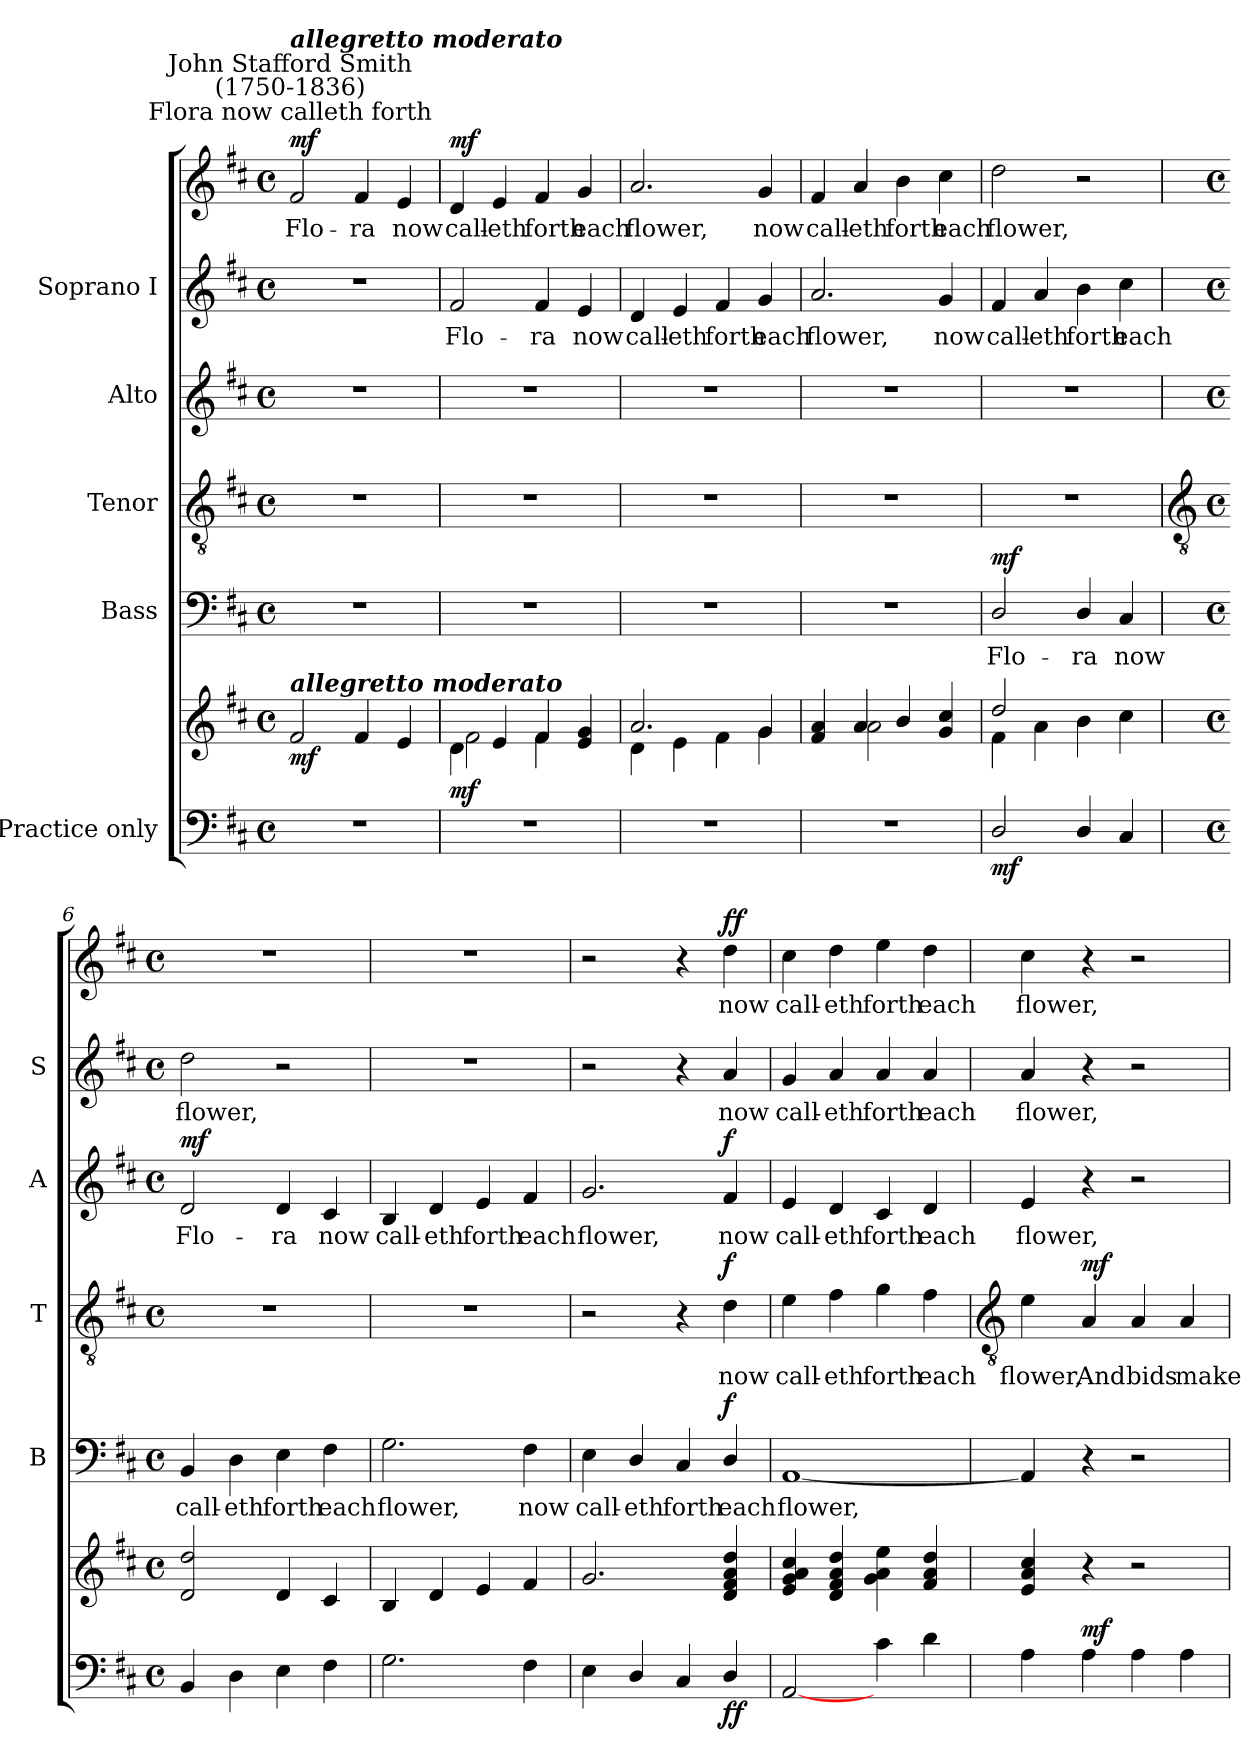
**kern	**kern	**dynam	**kern	**text	**dynam	**kern	**text	**dynam	**kern	**text	**dynam	**kern	**text	**kern	**text	**dynam
*part5	*part5	*part5	*part4	*part4	*part4	*part3	*part3	*part3	*part2	*part2	*part2	*part1	*part1	*part1	*part1	*part1
*staff7	*staff6	*staff6/7	*staff5	*staff5	*staff5	*staff4	*staff4	*staff4	*staff3	*staff3	*staff3	*staff2	*staff2	*staff1	*staff1	*staff1/2
*I"Practice only	*	*	*I"Bass	*	*	*I"Tenor	*	*	*I"Alto	*	*	*I"Soprano I	*	*	*	*
*	*	*	*I'B	*	*	*I'T	*	*	*I'A	*	*	*I'S	*	*	*	*
*clefF4	*clefG2	*	*clefF4	*	*	*clefGv2	*	*	*clefG2	*	*	*clefG2	*	*clefG2	*	*
*k[f#c#]	*k[f#c#]	*	*k[f#c#]	*	*	*k[f#c#]	*	*	*k[f#c#]	*	*	*k[f#c#]	*	*k[f#c#]	*	*
*D:	*D:	*	*D:	*	*	*D:	*	*	*D:	*	*	*D:	*	*D:	*	*
*M4/4	*M4/4	*	*M4/4	*	*	*M4/4	*	*	*M4/4	*	*	*M4/4	*	*M4/4	*	*
*met(c)	*met(c)	*	*met(c)	*	*	*met(c)	*	*	*met(c)	*	*	*met(c)	*	*met(c)	*	*
=1	=1	=1	=1	=1	=1	=1	=1	=1	=1	=1	=1	=1	=1	=1	=1	=1
*	*^	*	*	*	*	*	*	*	*	*	*	*	*	*	*	*
!	!	!	!	!	!	!	!	!	!	!	!	!	!	!	!LO:TX:a:cj:t=Flora now calleth forth	!	!
!	!	!	!	!	!	!	!	!	!	!	!	!	!	!	!LO:TX:a:cj:t=John Stafford Smith\n(1750-1836)	!	!
!	!	!	!	!	!	!	!	!	!	!	!	!	!	!	!LO:TX:a:Bi:t=allegretto moderato	!	!
!	!LO:TX:a:Bi:t=allegretto moderato	!	!	!	!	!	!	!	!	!	!	!	!	!	!	!	!
!	!	!	!LO:DY:b	!	!	!	!	!	!	!	!	!	!	!	!	!LO:LY:b	!LO:DY:b
1r	2f#	1ryy	mf	1r	.	.	1r	.	.	1r	.	.	1r	.	2f#	Flo-	mf
!	!	!	!	!	!	!	!	!	!	!	!	!	!	!	!	!LO:LY:b	!
.	4f#	.	.	.	.	.	.	.	.	.	.	.	.	.	4f#	-ra	.
!	!	!	!	!	!	!	!	!	!	!	!	!	!	!	!	!LO:LY:b	!
.	4e	.	.	.	.	.	.	.	.	.	.	.	.	.	4e	now	.
=2	=2	=2	=2	=2	=2	=2	=2	=2	=2	=2	=2	=2	=2	=2	=2	=2	=2
!	!	!	!LO:DY:b	!	!	!	!	!	!	!	!	!	!	!LO:LY:b	!	!LO:LY:b	!LO:DY:b=2
1r	4d\	2f#	mf	1r	.	.	1r	.	.	1r	.	.	2f#	Flo-	4d	call-	mf
!	!	!	!	!	!	!	!	!	!	!	!	!	!	!	!	!LO:LY:b	!
.	4e	.	.	.	.	.	.	.	.	.	.	.	.	.	4e	-eth	.
!	!	!	!	!	!	!	!	!	!	!	!	!	!	!LO:LY:b	!	!LO:LY:b	!
.	4f#	4f#	.	.	.	.	.	.	.	.	.	.	4f#	-ra	4f#	forth	.
!	!	!	!	!	!	!	!	!	!	!	!	!	!	!LO:LY:b	!	!LO:LY:b	!
.	4e 4g	4ryy	.	.	.	.	.	.	.	.	.	.	4e	now	4g	each	.
=3	=3	=3	=3	=3	=3	=3	=3	=3	=3	=3	=3	=3	=3	=3	=3	=3	=3
!	!	!	!	!	!	!	!	!	!	!	!	!	!	!LO:LY:b	!	!LO:LY:b	!
1r	2.a	4d\	.	1r	.	.	1r	.	.	1r	.	.	4d	call-	2.a	flower,	.
!	!	!	!	!	!	!	!	!	!	!	!	!	!	!LO:LY:b	!	!	!
.	.	4e\	.	.	.	.	.	.	.	.	.	.	4e	-eth	.	.	.
!	!	!	!	!	!	!	!	!	!	!	!	!	!	!LO:LY:b	!	!	!
.	.	4f#\	.	.	.	.	.	.	.	.	.	.	4f#	forth	.	.	.
!	!	!	!	!	!	!	!	!	!	!	!	!	!	!LO:LY:b	!	!LO:LY:b	!
.	4g	4g	.	.	.	.	.	.	.	.	.	.	4g	each	4g	now	.
=4	=4	=4	=4	=4	=4	=4	=4	=4	=4	=4	=4	=4	=4	=4	=4	=4	=4
!	!	!	!	!	!	!	!	!	!	!	!	!	!	!LO:LY:b	!	!LO:LY:b	!
1r	4f# 4a	4ryy	.	1r	.	.	1r	.	.	1r	.	.	2.a	flower,	4f#	call-	.
!	!	!	!	!	!	!	!	!	!	!	!	!	!	!	!	!LO:LY:b	!
.	4a	2a\	.	.	.	.	.	.	.	.	.	.	.	.	4a	-eth	.
!	!	!	!	!	!	!	!	!	!	!	!	!	!	!	!	!LO:LY:b	!
.	4b	.	.	.	.	.	.	.	.	.	.	.	.	.	4b	forth	.
!	!	!	!	!	!	!	!	!	!	!	!	!	!	!LO:LY:b	!	!LO:LY:b	!
.	4g 4cc#	4ryy	.	.	.	.	.	.	.	.	.	.	4g	now	4cc#	each	.
=5	=5	=5	=5	=5	=5	=5	=5	=5	=5	=5	=5	=5	=5	=5	=5	=5	=5
!	!	!	!LO:DY:b=2	!	!LO:LY:b	!LO:DY:b	!	!	!	!	!	!	!	!LO:LY:b	!	!LO:LY:b	!
2D/	2dd/	4f#\	mf	2D/	Flo-	mf	1r	.	.	1r	.	.	4f#	call-	2dd	flower,	.
!	!	!	!	!	!	!	!	!	!	!	!	!	!	!LO:LY:b	!	!	!
.	.	4a\	.	.	.	.	.	.	.	.	.	.	4a	-eth	.	.	.
!	!	!	!	!	!LO:LY:b	!	!	!	!	!	!	!	!	!LO:LY:b	!	!	!
4D/	2ryy	4b	.	4D/	-ra	.	.	.	.	.	.	.	4b	forth	2r	.	.
!	!	!	!	!	!LO:LY:b	!	!	!	!	!	!	!	!	!LO:LY:b	!	!	!
4C#	.	4cc#	.	4C#	now	.	.	.	.	.	.	.	4cc#	each	.	.	.
*	*v	*v	*	*	*	*	*	*	*	*	*	*	*	*	*	*	*
!!LO:LB:g=z
=6	=6	=6	=6	=6	=6	=6	=6	=6	=6	=6	=6	=6	=6	=6	=6	=6
*	*	*	*	*	*	*clefGv2	*	*	*	*	*	*	*	*	*	*
*M4/4	*M4/4	*	*M4/4	*	*	*M4/4	*	*	*M4/4	*	*	*M4/4	*	*M4/4	*	*
*met(c)	*met(c)	*	*met(c)	*	*	*met(c)	*	*	*met(c)	*	*	*met(c)	*	*met(c)	*	*
*	*^	*	*	*	*	*	*	*	*	*	*	*	*	*	*	*
!	!	!	!	!	!LO:LY:b	!	!	!	!	!	!LO:LY:b	!LO:DY:b	!	!LO:LY:b	!	!	!
*	*v	*v	*	*	*	*	*	*	*	*	*	*	*	*	*	*	*
4BB	2d 2dd	.	4BB	call-	.	1r	.	.	2d	Flo-	mf	2dd	flower,	1r	.	.
!	!	!	!	!LO:LY:b	!	!	!	!	!	!	!	!	!	!	!	!
4D	.	.	4D	-eth	.	.	.	.	.	.	.	.	.	.	.	.
!	!	!	!	!LO:LY:b	!	!	!	!	!	!LO:LY:b	!	!	!	!	!	!
4E	4d	.	4E	forth	.	.	.	.	4d	-ra	.	2r	.	.	.	.
!	!	!	!	!LO:LY:b	!	!	!	!	!	!LO:LY:b	!	!	!	!	!	!
4F#	4c#	.	4F#	each	.	.	.	.	4c#	now	.	.	.	.	.	.
=7	=7	=7	=7	=7	=7	=7	=7	=7	=7	=7	=7	=7	=7	=7	=7	=7
!	!	!	!	!LO:LY:b	!	!	!	!	!	!LO:LY:b	!	!	!	!	!	!
2.G	4B	.	2.G	flower,	.	1r	.	.	4B	call-	.	1r	.	1r	.	.
!	!	!	!	!	!	!	!	!	!	!LO:LY:b	!	!	!	!	!	!
.	4d	.	.	.	.	.	.	.	4d	-eth	.	.	.	.	.	.
!	!	!	!	!	!	!	!	!	!	!LO:LY:b	!	!	!	!	!	!
.	4e	.	.	.	.	.	.	.	4e	forth	.	.	.	.	.	.
!	!	!	!	!LO:LY:b	!	!	!	!	!	!LO:LY:b	!	!	!	!	!	!
4F#	4f#	.	4F#	now	.	.	.	.	4f#	each	.	.	.	.	.	.
=8	=8	=8	=8	=8	=8	=8	=8	=8	=8	=8	=8	=8	=8	=8	=8	=8
!	!	!	!	!LO:LY:b	!	!	!	!	!	!LO:LY:b	!	!	!	!	!	!
4E	2.g	.	4E	call-	.	2r	.	.	2.g	flower,	.	2r	.	2r	.	.
!	!	!	!	!LO:LY:b	!	!	!	!	!	!	!	!	!	!	!	!
4D/	.	.	4D/	-eth	.	.	.	.	.	.	.	.	.	.	.	.
!	!	!	!	!LO:LY:b	!	!	!	!	!	!	!	!	!	!	!	!
4C#	.	.	4C#	forth	.	4r	.	.	.	.	.	4r	.	4r	.	.
!	!	!LO:DY:b=2	!	!LO:LY:b	!	!	!LO:LY:b	!	!	!LO:LY:b	!	!	!LO:LY:b	!	!LO:LY:b	!
!	!	!LO:DY:n=1:b	!	!	!LO:DY:b	!	!	!LO:DY:b	!	!	!LO:DY:b	!	!	!	!	!LO:DY:b=2
!	!	!	!	!	!	!	!	!	!	!	!	!	!	!	!	!LO:DY:n=1:b
4D/	4d 4f# 4a 4dd	f f	4D/	each	f	4d	now	f	4f#	now	f	4a	now	4dd	now	f f
=9	=9	=9	=9	=9	=9	=9	=9	=9	=9	=9	=9	=9	=9	=9	=9	=9
!	!	!	!	!LO:LY:b	!	!	!LO:LY:b	!	!	!LO:LY:b	!	!	!LO:LY:b	!	!LO:LY:b	!
[2AA	4e 4g 4a 4cc#	.	[1AA	flower,	.	4e	call-	.	4e	call-	.	4g	call-	4cc#	call-	.
!	!	!	!	!	!	!	!LO:LY:b	!	!	!LO:LY:b	!	!	!LO:LY:b	!	!LO:LY:b	!
.	4d 4f# 4a 4dd	.	.	.	.	4f#	-eth	.	4d	-eth	.	4a	-eth	4dd	-eth	.
!	!	!	!	!	!	!	!LO:LY:b	!	!	!LO:LY:b	!	!	!LO:LY:b	!	!LO:LY:b	!
4c#	4g 4a 4ee	.	.	.	.	4g	forth	.	4c#	forth	.	4a	forth	4ee	forth	.
!	!	!	!	!	!	!	!LO:LY:b	!	!	!LO:LY:b	!	!	!LO:LY:b	!	!LO:LY:b	!
4d	4f# 4a 4dd	.	.	.	.	4f#	each	.	4d	each	.	4a	each	4dd	each	.
!!LO:LB:g=z
=10	=10	=10	=10	=10	=10	=10	=10	=10	=10	=10	=10	=10	=10	=10	=10	=10
*	*	*	*	*	*	*clefGv2	*	*	*	*	*	*	*	*	*	*
!	!	!	!	!	!	!	!LO:LY:b	!	!	!LO:LY:b	!	!	!LO:LY:b	!	!LO:LY:b	!
4A	4e 4a 4cc#	.	4AA]	.	.	4e	flower,	.	4e	flower,	.	4a	flower,	4cc#	flower,	.
!	!	!LO:DY:a=2	!	!	!	!	!LO:LY:b	!LO:DY:b	!	!	!	!	!	!	!	!
4A	4r	mf	4r	.	.	4A	And	mf	4r	.	.	4r	.	4r	.	.
!	!	!	!	!	!	!	!LO:LY:b	!	!	!	!	!	!	!	!	!
4A	2r	.	2r	.	.	4A	bids	.	2r	.	.	2r	.	2r	.	.
!	!	!	!	!	!	!	!LO:LY:b	!	!	!	!	!	!	!	!	!
4A	.	.	.	.	.	4A	make	.	.	.	.	.	.	.	.	.
=	=	=	=	=	=	=	=	=	=	=	=	=	=	=	=	=
*-	*-	*-	*-	*-	*-	*-	*-	*-	*-	*-	*-	*-	*-	*-	*-	*-
